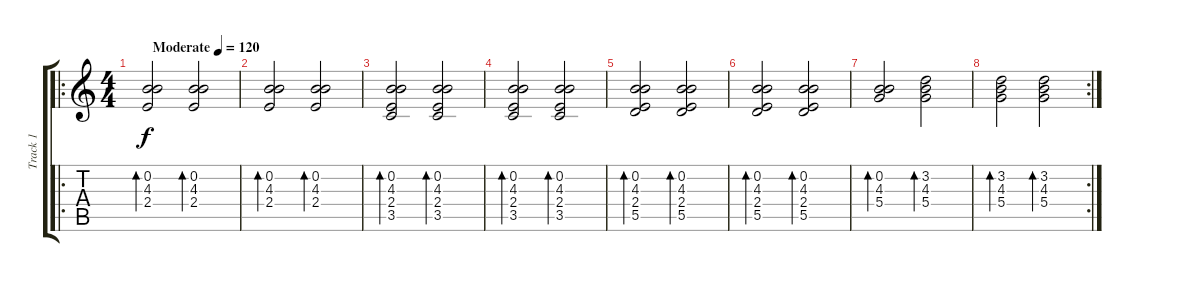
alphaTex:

\track ("Track 1" "Track 1") {instrument electricguitarclean}
\staff {score tabs}
\tuning (E4 B3 G3 D3 A2 E2) {hide}
\ro
\ts (4 4)
\tempo (120 "Moderate")
\clef g2
\ks c
(0.2 4.3 2.4).2{bd 480 dy f instrument electricguitarclean} (0.2 4.3 2.4).2{bd 480} |
(0.2 4.3 2.4).2{bd 480} (0.2 4.3 2.4).2{bd 480} |
(0.2 4.3 2.4 3.5).2{bd 480} (0.2 4.3 2.4 3.5).2{bd 480} |
(0.2 4.3 2.4 3.5).2{bd 480} (0.2 4.3 2.4 3.5).2{bd 480} |
(0.2 4.3 2.4 5.5).2{bd 480} (0.2 4.3 2.4 5.5).2{bd 480} |
(0.2 4.3 2.4 5.5).2{bd 480} (0.2 4.3 2.4 5.5).2{bd 480} |
(0.2 4.3 5.4).2{bd 480} (3.2 4.3 5.4).2{bd 240} |
\rc 2
(3.2 4.3 5.4).2{bd 240} (3.2 4.3 5.4).2{bd 240}
